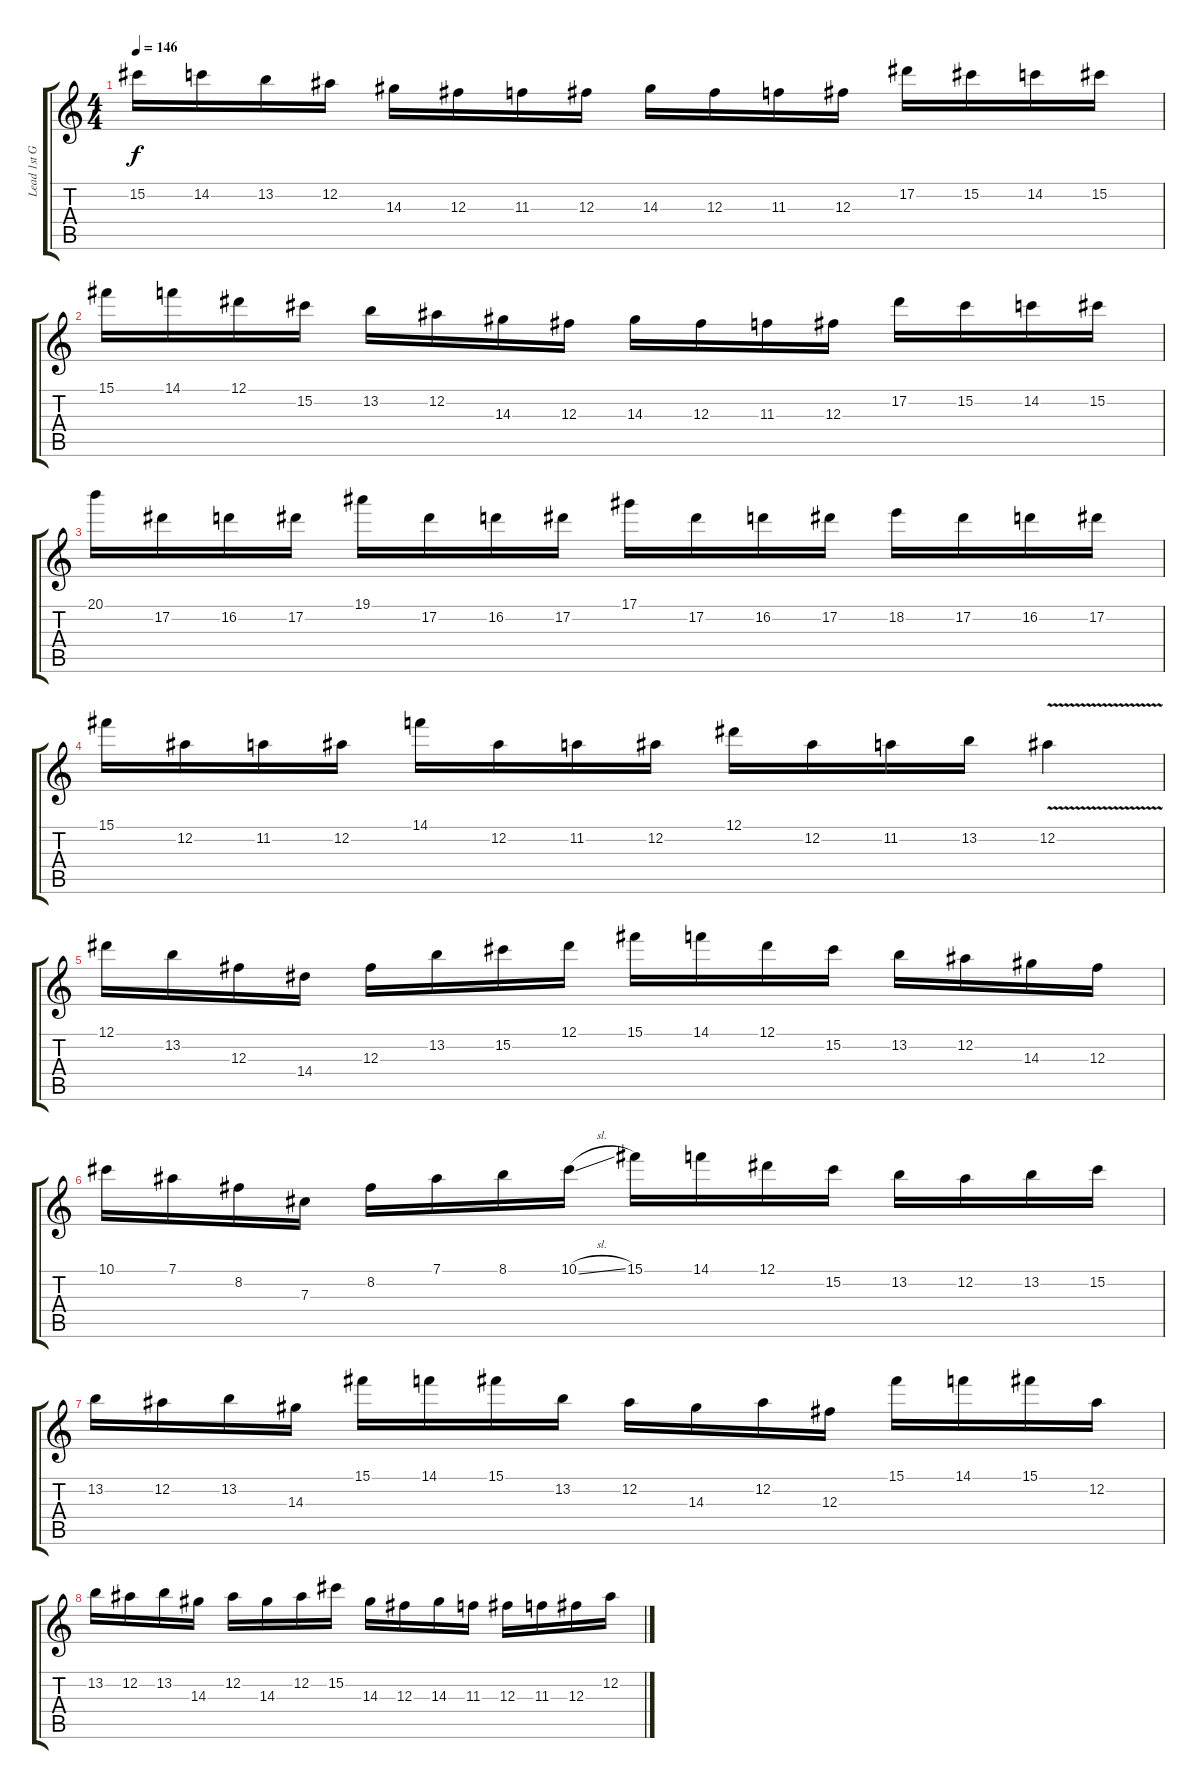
\track ("Lead 1st Guitar" "Lead 1st G") {instrument distortionguitar}
\staff {score tabs}
\tuning (Eb4 Bb3 Gb3 Db3 Ab2 Eb2) {hide}
\ts (4 4)
\tempo 146
\clef g2
\ks c
15.2.16{dy f} 14.2.16 13.2.16 12.2.16 14.3.16 12.3.16 11.3.16 12.3.16 14.3.16 12.3.16 11.3.16 12.3.16 17.2.16 15.2.16 14.2.16 15.2.16 |
15.1.16 14.1.16 12.1.16 15.2.16 13.2.16 12.2.16 14.3.16 12.3.16 14.3.16 12.3.16 11.3.16 12.3.16 17.2.16 15.2.16 14.2.16 15.2.16 |
20.1.16 17.2.16 16.2.16 17.2.16 19.1.16 17.2.16 16.2.16 17.2.16 17.1.16 17.2.16 16.2.16 17.2.16 18.2.16 17.2.16 16.2.16 17.2.16 |
15.1.16 12.2.16 11.2.16 12.2.16 14.1.16 12.2.16 11.2.16 12.2.16 12.1.16 12.2.16 11.2.16 13.2.16 12.2{v}.4 |
12.1.16 13.2.16 12.3.16 14.4.16 12.3.16 13.2.16 15.2.16 12.1.16 15.1.16 14.1.16 12.1.16 15.2.16 13.2.16 12.2.16 14.3.16 12.3.16 |
10.1.16 7.1.16 8.2.16 7.3.16 8.2.16 7.1.16 8.1.16 10.1{sl}.16 15.1.16 14.1.16 12.1.16 15.2.16 13.2.16 12.2.16 13.2.16 15.2.16 |
13.2.16 12.2.16 13.2.16 14.3.16 15.1.16 14.1.16 15.1.16 13.2.16 12.2.16 14.3.16 12.2.16 12.3.16 15.1.16 14.1.16 15.1.16 12.2.16 |
13.2.16 12.2.16 13.2.16 14.3.16 12.2.16 14.3.16 12.2.16 15.2.16 14.3.16 12.3.16 14.3.16 11.3.16 12.3.16 11.3.16 12.3.16 12.2.16
